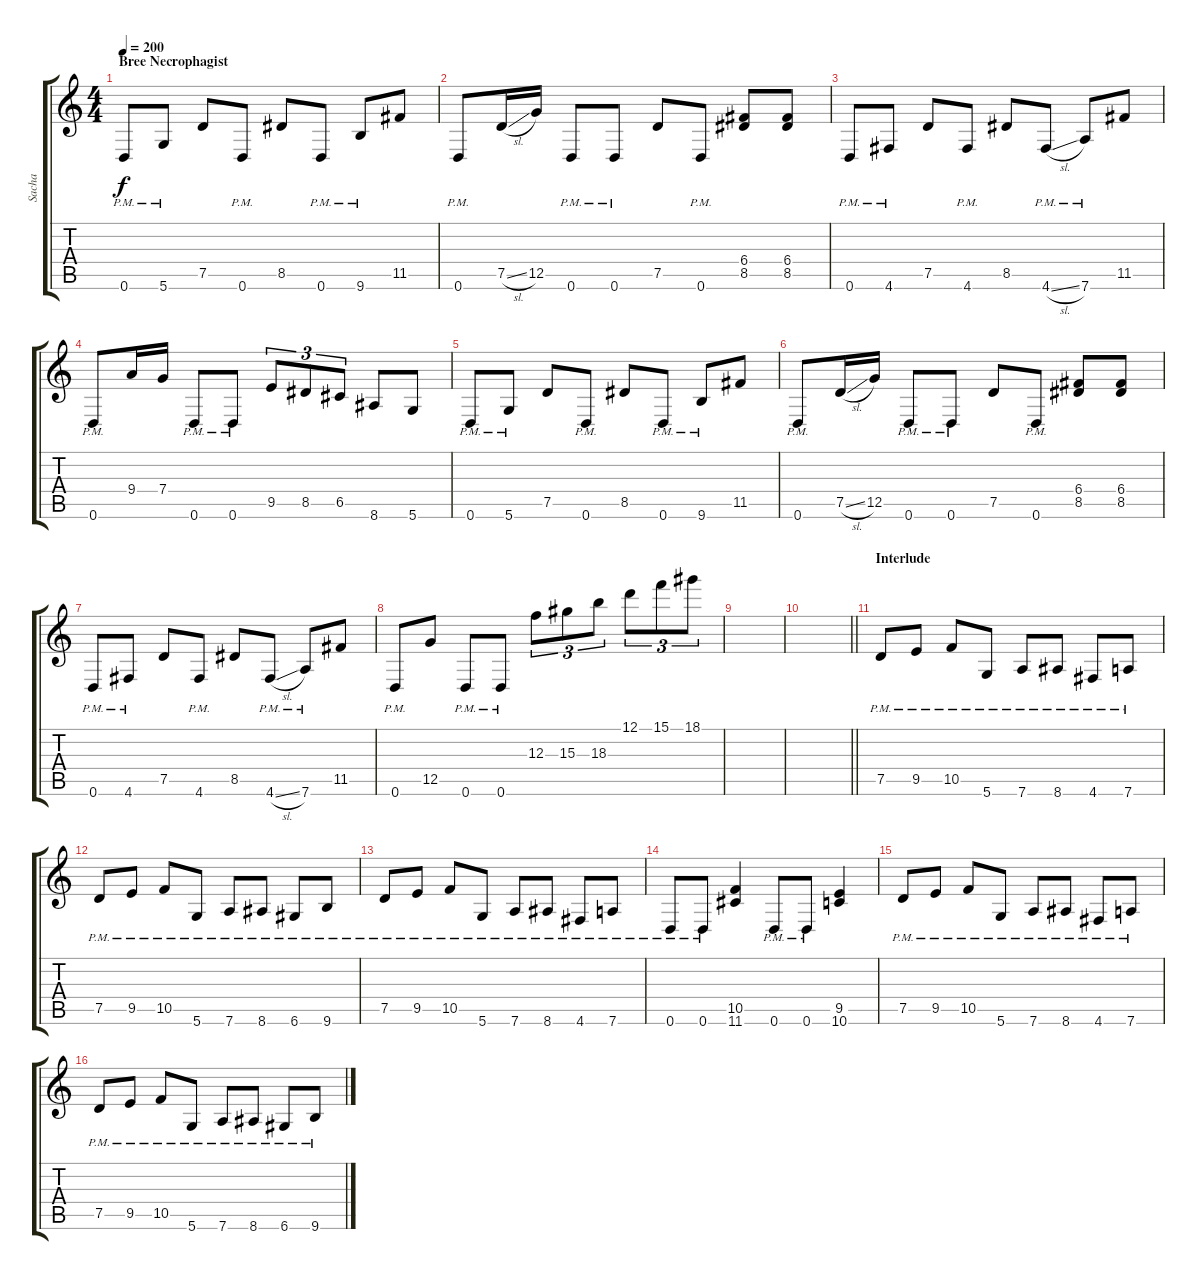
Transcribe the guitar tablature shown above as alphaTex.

\track ("Sacha" "Sacha") {instrument distortionguitar}
\staff {score tabs}
\tuning (D4 A3 F3 C3 G2 D2) {hide}
\ts (4 4)
\section ("" "Bree Necrophagist")
\tempo 200
\clef g2
\ks c
0.6{pm}.8{dy f} 5.6{pm}.8 7.5.8 0.6{pm}.8 8.5.8 0.6{pm}.8 9.6{pm}.8 11.5.8 |
0.6{pm}.8 7.5{sl}.16 12.5.16 0.6{pm}.8 0.6{pm}.8 7.5.8 0.6{pm}.8 (6.4 8.5).8 (6.4 8.5).8 |
0.6{pm}.8 4.6{pm}.8 7.5.8 4.6{pm}.8 8.5.8 4.6{sl pm}.8 7.6{pm}.8 11.5.8 |
0.6{pm}.8 9.4.16 7.4.16 0.6{pm}.8 0.6{pm}.8 9.5.8{tu (3 2)} 8.5.8{tu (3 2)} 6.5.8{tu (3 2)} 8.6.8 5.6.8 |
0.6{pm}.8 5.6{pm}.8 7.5.8 0.6{pm}.8 8.5.8 0.6{pm}.8 9.6{pm}.8 11.5.8 |
0.6{pm}.8 7.5{sl}.16 12.5.16 0.6{pm}.8 0.6{pm}.8 7.5.8 0.6{pm}.8 (6.4 8.5).8 (6.4 8.5).8 |
0.6{pm}.8 4.6{pm}.8 7.5.8 4.6{pm}.8 8.5.8 4.6{sl pm}.8 7.6{pm}.8 11.5.8 |
0.6{pm}.8 12.5.8 0.6{pm}.8 0.6{pm}.8 12.3.8{tu (3 2)} 15.3.8{tu (3 2)} 18.3.8{tu (3 2)} 12.1.8{tu (3 2)} 15.1.8{tu (3 2)} 18.1.8{tu (3 2)} |
|
\barLineRight lightlight
|
\section ("" "Interlude")
7.5{pm}.8 9.5{pm}.8 10.5{pm}.8 5.6{pm}.8 7.6{pm}.8 8.6{pm}.8 4.6{pm}.8 7.6{pm}.8 |
7.5{pm}.8 9.5{pm}.8 10.5{pm}.8 5.6{pm}.8 7.6{pm}.8 8.6{pm}.8 6.6{pm}.8 9.6{pm}.8 |
7.5{pm}.8 9.5{pm}.8 10.5{pm}.8 5.6{pm}.8 7.6{pm}.8 8.6{pm}.8 4.6{pm}.8 7.6{pm}.8 |
0.6{pm}.8 0.6{pm}.8 (10.5 11.6).4 0.6{pm}.8 0.6{pm}.8 (9.5 10.6).4 |
7.5{pm}.8 9.5{pm}.8 10.5{pm}.8 5.6{pm}.8 7.6{pm}.8 8.6{pm}.8 4.6{pm}.8 7.6{pm}.8 |
7.5{pm}.8 9.5{pm}.8 10.5{pm}.8 5.6{pm}.8 7.6{pm}.8 8.6{pm}.8 6.6{pm}.8 9.6{pm}.8
